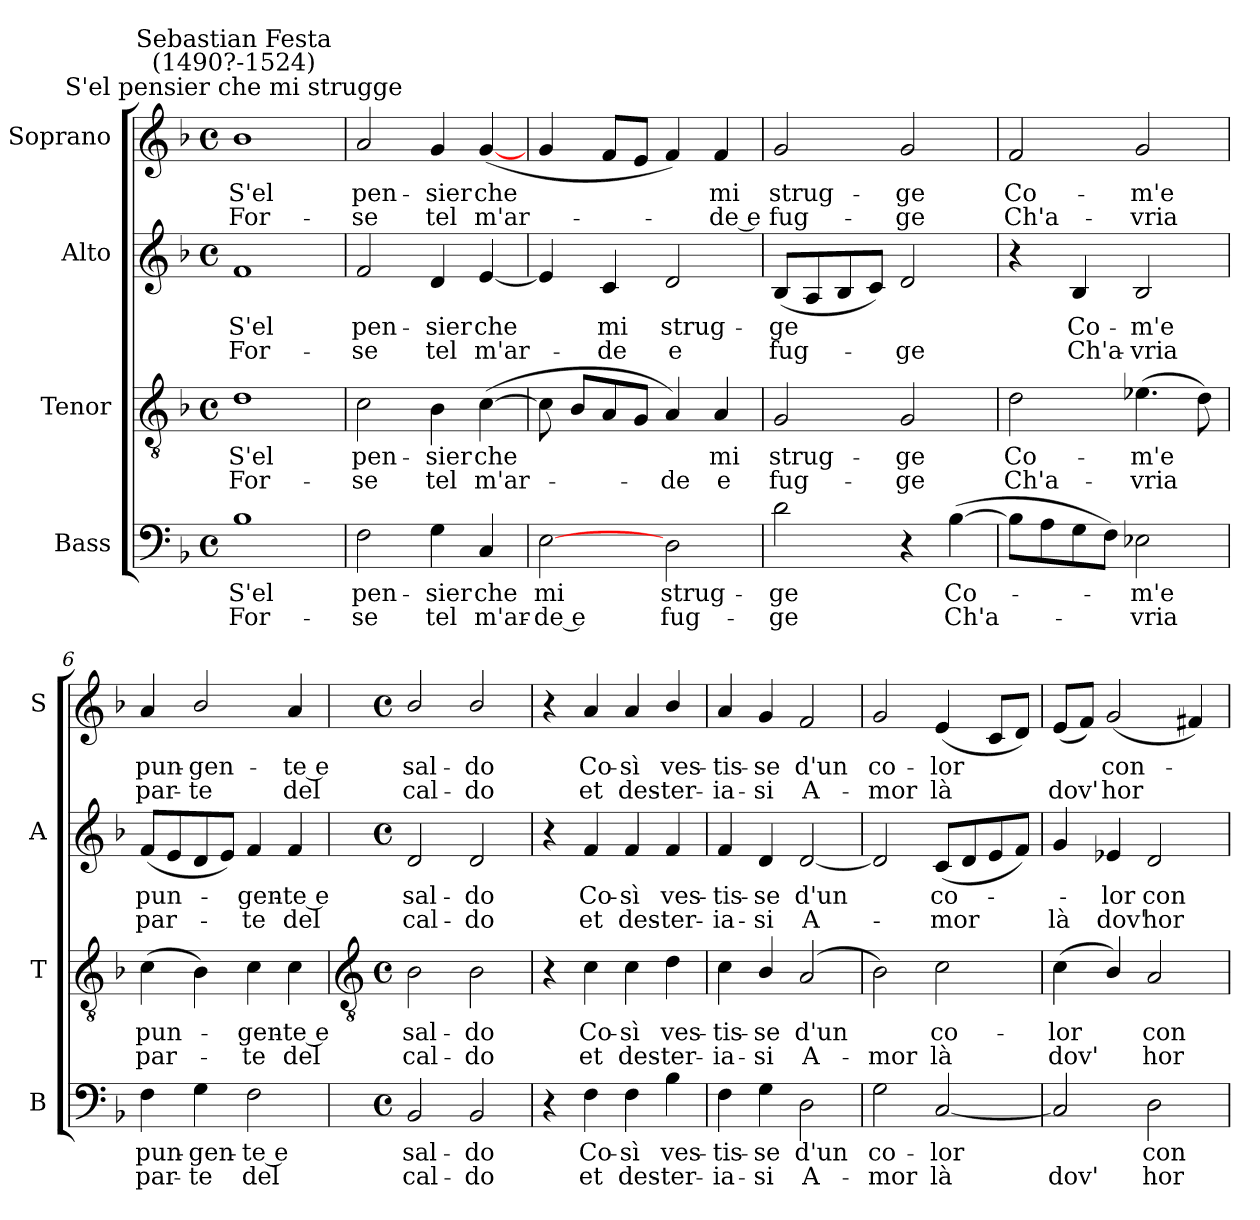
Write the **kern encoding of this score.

**kern	**text	**text	**kern	**text	**text	**kern	**text	**text	**kern	**text	**text
*part4	*part4	*part4	*part3	*part3	*part3	*part2	*part2	*part2	*part1	*part1	*part1
*staff4	*staff4	*staff4	*staff3	*staff3	*staff3	*staff2	*staff2	*staff2	*staff1	*staff1	*staff1
*I"Bass	*	*	*I"Tenor	*	*	*I"Alto	*	*	*I"Soprano	*	*
*I'B	*	*	*I'T	*	*	*I'A	*	*	*I'S	*	*
*clefF4	*	*	*clefGv2	*	*	*clefG2	*	*	*clefG2	*	*
*k[b-]	*	*	*k[b-]	*	*	*k[b-]	*	*	*k[b-]	*	*
*F:	*	*	*F:	*	*	*F:	*	*	*F:	*	*
*M4/4	*	*	*M4/4	*	*	*M4/4	*	*	*M4/4	*	*
*met(c)	*	*	*met(c)	*	*	*met(c)	*	*	*met(c)	*	*
=1	=1	=1	=1	=1	=1	=1	=1	=1	=1	=1	=1
!	!	!	!	!	!	!	!	!	!LO:TX:a:cj:t=S'el pensier che mi strugge	!	!
!	!	!	!	!	!	!	!	!	!LO:TX:a:cj:t=Sebastian Festa\n(1490?-1524)	!	!
!	!LO:LY:b	!LO:LY:b	!	!LO:LY:b	!LO:LY:b	!	!LO:LY:b	!LO:LY:b	!	!LO:LY:b	!LO:LY:b
1B-	S'el	For-	1d	S'el	For-	1f	S'el	For-	1b-	S'el	For-
=2	=2	=2	=2	=2	=2	=2	=2	=2	=2	=2	=2
!	!LO:LY:b	!LO:LY:b	!	!LO:LY:b	!LO:LY:b	!	!LO:LY:b	!LO:LY:b	!	!LO:LY:b	!LO:LY:b
2F	-pen-	-se	2c	-pen-	-se	2f	-pen-	-se	2a	-pen-	-se
!	!LO:LY:b	!LO:LY:b	!	!LO:LY:b	!LO:LY:b	!	!LO:LY:b	!LO:LY:b	!	!LO:LY:b	!LO:LY:b
4G	sier	tel	4B-	sier	tel	4d	sier	tel	4g	sier	tel
!	!LO:LY:b	!LO:LY:b	!	!LO:LY:b	!LO:LY:b	!	!LO:LY:b	!LO:LY:b	!	!LO:LY:b	!LO:LY:b
4C	che	m'ar-	(<[4c	che	m'ar-	[4e	che	m'ar-	(<[4g	che	m'ar-
=3	=3	=3	=3	=3	=3	=3	=3	=3	=3	=3	=3
!	!LO:LY:b	!LO:LY:b	!	!	!	!	!	!	!	!	!
[2E	-mi	de e	8c]	.	.	4e]	.	.	4g	.	.
.	.	.	8B-L	.	.	.	.	.	.	.	.
!	!	!	!	!	!	!	!LO:LY:b	!LO:LY:b	!	!	!
.	.	.	8A	.	.	4c	mi	de	8fL	.	.
.	.	.	8GJ	.	.	.	.	.	8eJ	.	.
!	!LO:LY:b	!LO:LY:b	!	!	!LO:LY:b	!	!LO:LY:b	!LO:LY:b	!	!	!
2D	strug-	-fug-	4A)	.	de	2d	strug-	-e	4f)	.	.
!	!	!	!	!LO:LY:b	!LO:LY:b	!	!	!	!	!LO:LY:b	!LO:LY:b
.	.	.	4A	mi	e	.	.	.	4f	mi	de e
=4	=4	=4	=4	=4	=4	=4	=4	=4	=4	=4	=4
!	!LO:LY:b	!LO:LY:b	!	!LO:LY:b	!LO:LY:b	!	!LO:LY:b	!LO:LY:b	!	!LO:LY:b	!LO:LY:b
2d	-ge	ge	2G	strug-	-fug-	(<8B-L	ge	fug-	2g	strug-	-fug-
.	.	.	.	.	.	8A	.	.	.	.	.
.	.	.	.	.	.	8B-	.	.	.	.	.
.	.	.	.	.	.	8cJ)	.	.	.	.	.
!	!	!	!	!LO:LY:b	!LO:LY:b	!	!	!LO:LY:b	!	!LO:LY:b	!LO:LY:b
4r	.	.	2G	-ge	ge	2d	.	ge	2g	-ge	ge
!	!LO:LY:b	!LO:LY:b	!	!	!	!	!	!	!	!	!
(>[4B-	Co-	Ch'a-	.	.	.	.	.	.	.	.	.
=5	=5	=5	=5	=5	=5	=5	=5	=5	=5	=5	=5
!	!	!	!	!LO:LY:b	!LO:LY:b	!	!	!	!	!LO:LY:b	!LO:LY:b
8B-L]	.	.	2d	Co-	-Ch'a-	4r	.	.	2f	Co-	-Ch'a-
8A	.	.	.	.	.	.	.	.	.	.	.
!	!	!	!	!	!	!	!LO:LY:b	!LO:LY:b	!	!	!
8G	.	.	.	.	.	4B-	Co-	-Ch'a-	.	.	.
8FJ)	.	.	.	.	.	.	.	.	.	.	.
!	!LO:LY:b	!LO:LY:b	!	!LO:LY:b	!LO:LY:b	!	!LO:LY:b	!LO:LY:b	!	!LO:LY:b	!LO:LY:b
2E-X	m'e	vria	(>4.e-X	-m'e	vria	2B-	-m'e	vria	2g	-m'e	vria
.	.	.	8d)	.	.	.	.	.	.	.	.
=6	=6	=6	=6	=6	=6	=6	=6	=6	=6	=6	=6
!	!LO:LY:b	!LO:LY:b	!	!LO:LY:b	!LO:LY:b	!	!LO:LY:b	!LO:LY:b	!	!LO:LY:b	!LO:LY:b
4F	pun-	-par-	(>4c	pun-	par-	(<8fL	pun-	par-	4a	pun-	-par-
.	.	.	.	.	.	8e	.	.	.	.	.
!	!LO:LY:b	!LO:LY:b	!	!	!	!	!	!	!	!LO:LY:b	!LO:LY:b
4G	-gen-	-te	4B-)	.	.	8d	.	.	2b-/	-gen-	-te
.	.	.	.	.	.	8eJ)	.	.	.	.	.
!	!LO:LY:b	!LO:LY:b	!	!LO:LY:b	!LO:LY:b	!	!LO:LY:b	!LO:LY:b	!	!	!
2F	te e	del	4c	gen-	-te	4f	gen-	-te	.	.	.
!	!	!	!	!LO:LY:b	!LO:LY:b	!	!LO:LY:b	!LO:LY:b	!	!LO:LY:b	!LO:LY:b
.	.	.	4c	te e	del	4f	te e	del	4a	te e	del
!!LO:LB:g=z
=7	=7	=7	=7	=7	=7	=7	=7	=7	=7	=7	=7
*	*	*	*clefGv2	*	*	*	*	*	*	*	*
*M4/4	*	*	*M4/4	*	*	*M4/4	*	*	*M4/4	*	*
*met(c)	*	*	*met(c)	*	*	*met(c)	*	*	*met(c)	*	*
!	!LO:LY:b	!LO:LY:b	!	!LO:LY:b	!LO:LY:b	!	!LO:LY:b	!LO:LY:b	!	!LO:LY:b	!LO:LY:b
2BB-	sal-	-cal-	2B-	sal-	-cal-	2d	sal-	-cal-	2b-/	sal-	-cal-
!	!LO:LY:b	!LO:LY:b	!	!LO:LY:b	!LO:LY:b	!	!LO:LY:b	!LO:LY:b	!	!LO:LY:b	!LO:LY:b
2BB-	-do	do	2B-	-do	do	2d	-do	do	2b-/	-do	do
=8	=8	=8	=8	=8	=8	=8	=8	=8	=8	=8	=8
4r	.	.	4r	.	.	4r	.	.	4r	.	.
!	!LO:LY:b	!LO:LY:b	!	!LO:LY:b	!LO:LY:b	!	!LO:LY:b	!LO:LY:b	!	!LO:LY:b	!LO:LY:b
4F	Co-	-et	4c	Co-	-et	4f	Co-	-et	4a	Co-	-et
!	!LO:LY:b	!LO:LY:b	!	!LO:LY:b	!LO:LY:b	!	!LO:LY:b	!LO:LY:b	!	!LO:LY:b	!LO:LY:b
4F	sì	des-	4c	sì	des-	4f	sì	des-	4a	sì	des-
!	!LO:LY:b	!LO:LY:b	!	!LO:LY:b	!LO:LY:b	!	!LO:LY:b	!LO:LY:b	!	!LO:LY:b	!LO:LY:b
4B-	-ves-	-ter-	4d	-ves-	-ter-	4f	-ves-	-ter-	4b-/	-ves-	-ter-
=9	=9	=9	=9	=9	=9	=9	=9	=9	=9	=9	=9
!	!LO:LY:b	!LO:LY:b	!	!LO:LY:b	!LO:LY:b	!	!LO:LY:b	!LO:LY:b	!	!LO:LY:b	!LO:LY:b
4F	-tis-	-ia-	4c	-tis-	-ia-	4f	-tis-	-ia-	4a	-tis-	-ia-
!	!LO:LY:b	!LO:LY:b	!	!LO:LY:b	!LO:LY:b	!	!LO:LY:b	!LO:LY:b	!	!LO:LY:b	!LO:LY:b
4G	-se	si	4B-/	-se	si	4d	-se	si	4g	-se	si
!	!LO:LY:b	!LO:LY:b	!	!LO:LY:b	!LO:LY:b	!	!LO:LY:b	!LO:LY:b	!	!LO:LY:b	!LO:LY:b
2D	d'un	A-	(<2A	d'un	A-	[2d	d'un	A-	2f	d'un	A-
=10	=10	=10	=10	=10	=10	=10	=10	=10	=10	=10	=10
!	!LO:LY:b	!LO:LY:b	!	!	!LO:LY:b	!	!	!	!	!LO:LY:b	!LO:LY:b
2G	-co-	-mor	2B-)	.	-mor	2d]	.	.	2g	-co-	-mor
!	!LO:LY:b	!LO:LY:b	!	!LO:LY:b	!LO:LY:b	!	!LO:LY:b	!LO:LY:b	!	!LO:LY:b	!LO:LY:b
[2C	lor	là	2c	co-	-là	(<8cL	co-	mor	(<4e	lor	là
.	.	.	.	.	.	8d	.	.	.	.	.
.	.	.	.	.	.	8e	.	.	8cL	.	.
.	.	.	.	.	.	8fJ)	.	.	8dJ)	.	.
=11	=11	=11	=11	=11	=11	=11	=11	=11	=11	=11	=11
!	!	!LO:LY:b	!	!LO:LY:b	!LO:LY:b	!	!	!LO:LY:b	!	!	!LO:LY:b
2C]	.	dov'	(<4c	lor	dov'	4g	.	là	(<8eL	.	dov'
.	.	.	.	.	.	.	.	.	8fJ)	.	.
!	!	!	!	!	!	!	!LO:LY:b	!LO:LY:b	!	!LO:LY:b	!LO:LY:b
.	.	.	4B-/)	.	.	4e-X	lor	dov'	(<2g	con-	hor
!	!LO:LY:b	!LO:LY:b	!	!LO:LY:b	!LO:LY:b	!	!LO:LY:b	!LO:LY:b	!	!	!
2D	con-	-hor	2A	con-	-hor	2d	con-	-hor	.	.	.
.	.	.	.	.	.	.	.	.	4f#X)	.	.
=	=	=	=	=	=	=	=	=	=	=	=
*-	*-	*-	*-	*-	*-	*-	*-	*-	*-	*-	*-
